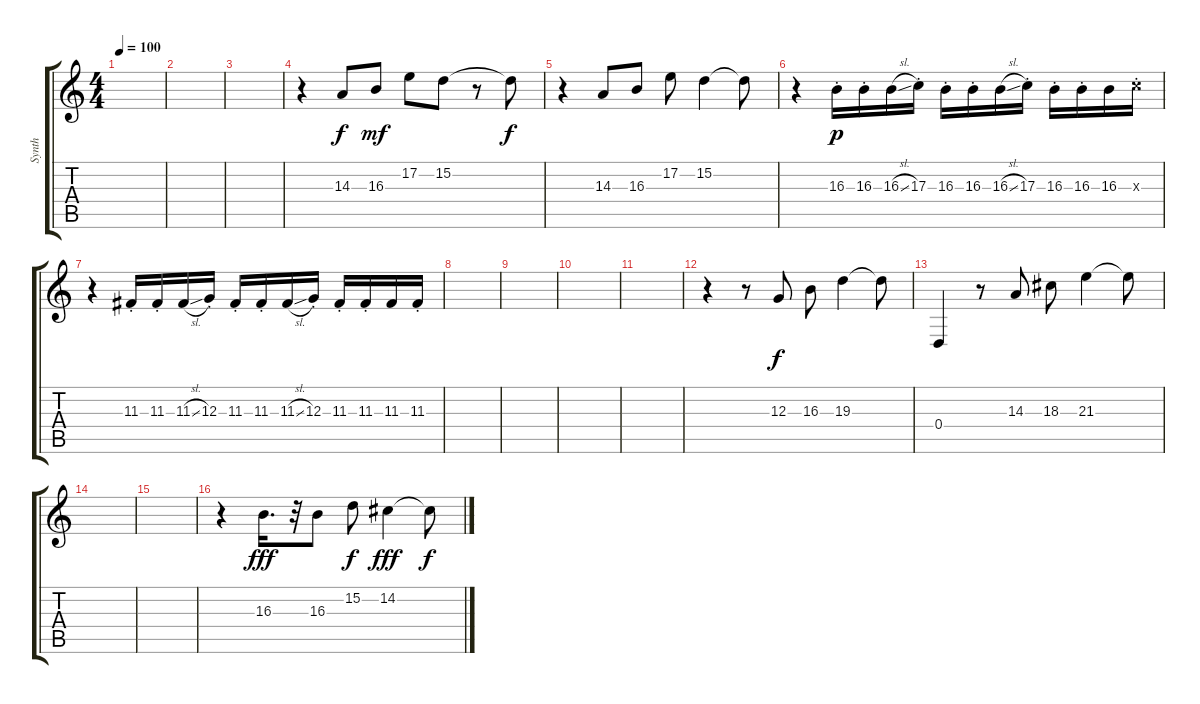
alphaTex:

\track ("Synth" "Synth") {instrument lead2sawtooth}
\staff {score tabs}
\tuning (E4 B3 G3 D3 A2 E2) {hide}
\ts (4 4)
\tempo 100
\clef g2
\ks c
|
|
|
r.4 14.3.8 16.3.8{dy mf} 17.2.8 15.2.8 r.8 15.2{t}.8{dy f} |
r.4 14.3.8 16.3.8 17.2.8 15.2.4 15.2{t}.8 |
r.4 16.3{st}.16{dy p} 16.3{st}.16 16.3{sl}.16 17.3{st}.16 16.3{st}.16 16.3{st}.16 16.3{sl}.16 17.3{st}.16 16.3{st}.16 16.3{st}.16 16.3.16 17.3{st x}.16 |
r.4 11.3{st}.16 11.3{st}.16 11.3{sl}.16 12.3{st}.16 11.3{st}.16 11.3{st}.16 11.3{sl}.16 12.3{st}.16 11.3{st}.16 11.3{st}.16 11.3.16 11.3{st}.16 |
|
|
|
|
r.4 r.8 12.3.8{dy f} 16.3.8 19.3.4 19.3{t}.8 |
0.4.4 r.8 14.3.8 18.3.8 21.3.4 21.3{t}.8 |
|
|
r.4 16.3.16{d dy fff} r.32 16.3.8 15.2.8{dy f} 14.2.4{dy fff} 14.2{t}.8{dy f}
